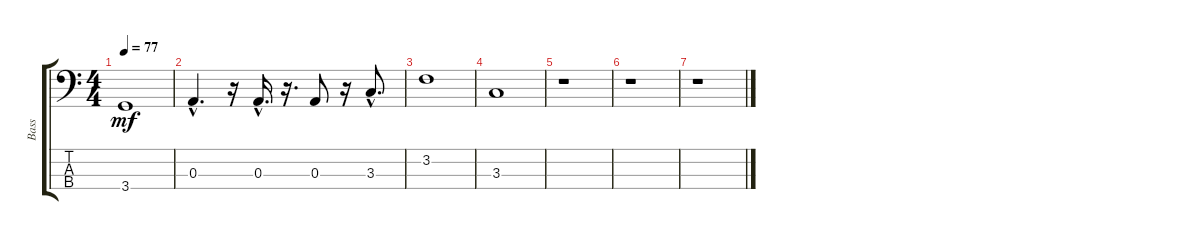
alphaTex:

\track ("Bass" "Bass") {instrument electricbassfinger}
\staff {score tabs}
\tuning (G2 D2 A1 E1) {hide}
\ts (4 4)
\tempo 77
\clef f4
\ks c
3.4.1{dy mf} |
0.3{hac}.4{d} r.16 0.3{hac}.16{d} r.16{d} 0.3.8 r.16 3.3{hac}.8{d} |
3.2.1 |
3.3.1 |
r.1 |
r.1 |
r.1
